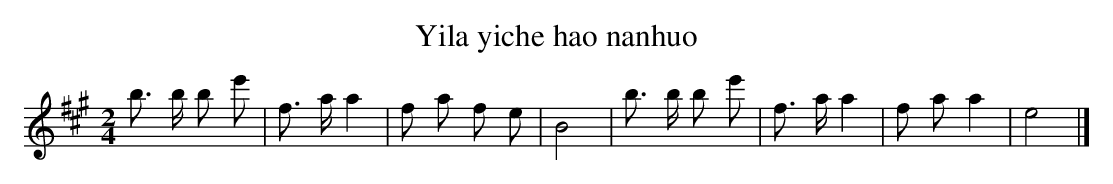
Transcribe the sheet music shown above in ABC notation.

X:1
T: Yila yiche hao nanhuo
L: 1/8
M: 2/4
K: A
b> b b e' [I:setbarnb 1]|
f> aa2 |
f a f e |
B4 |
b> b b e' |
f> aa2 |
f aa2 |
e4 |]
